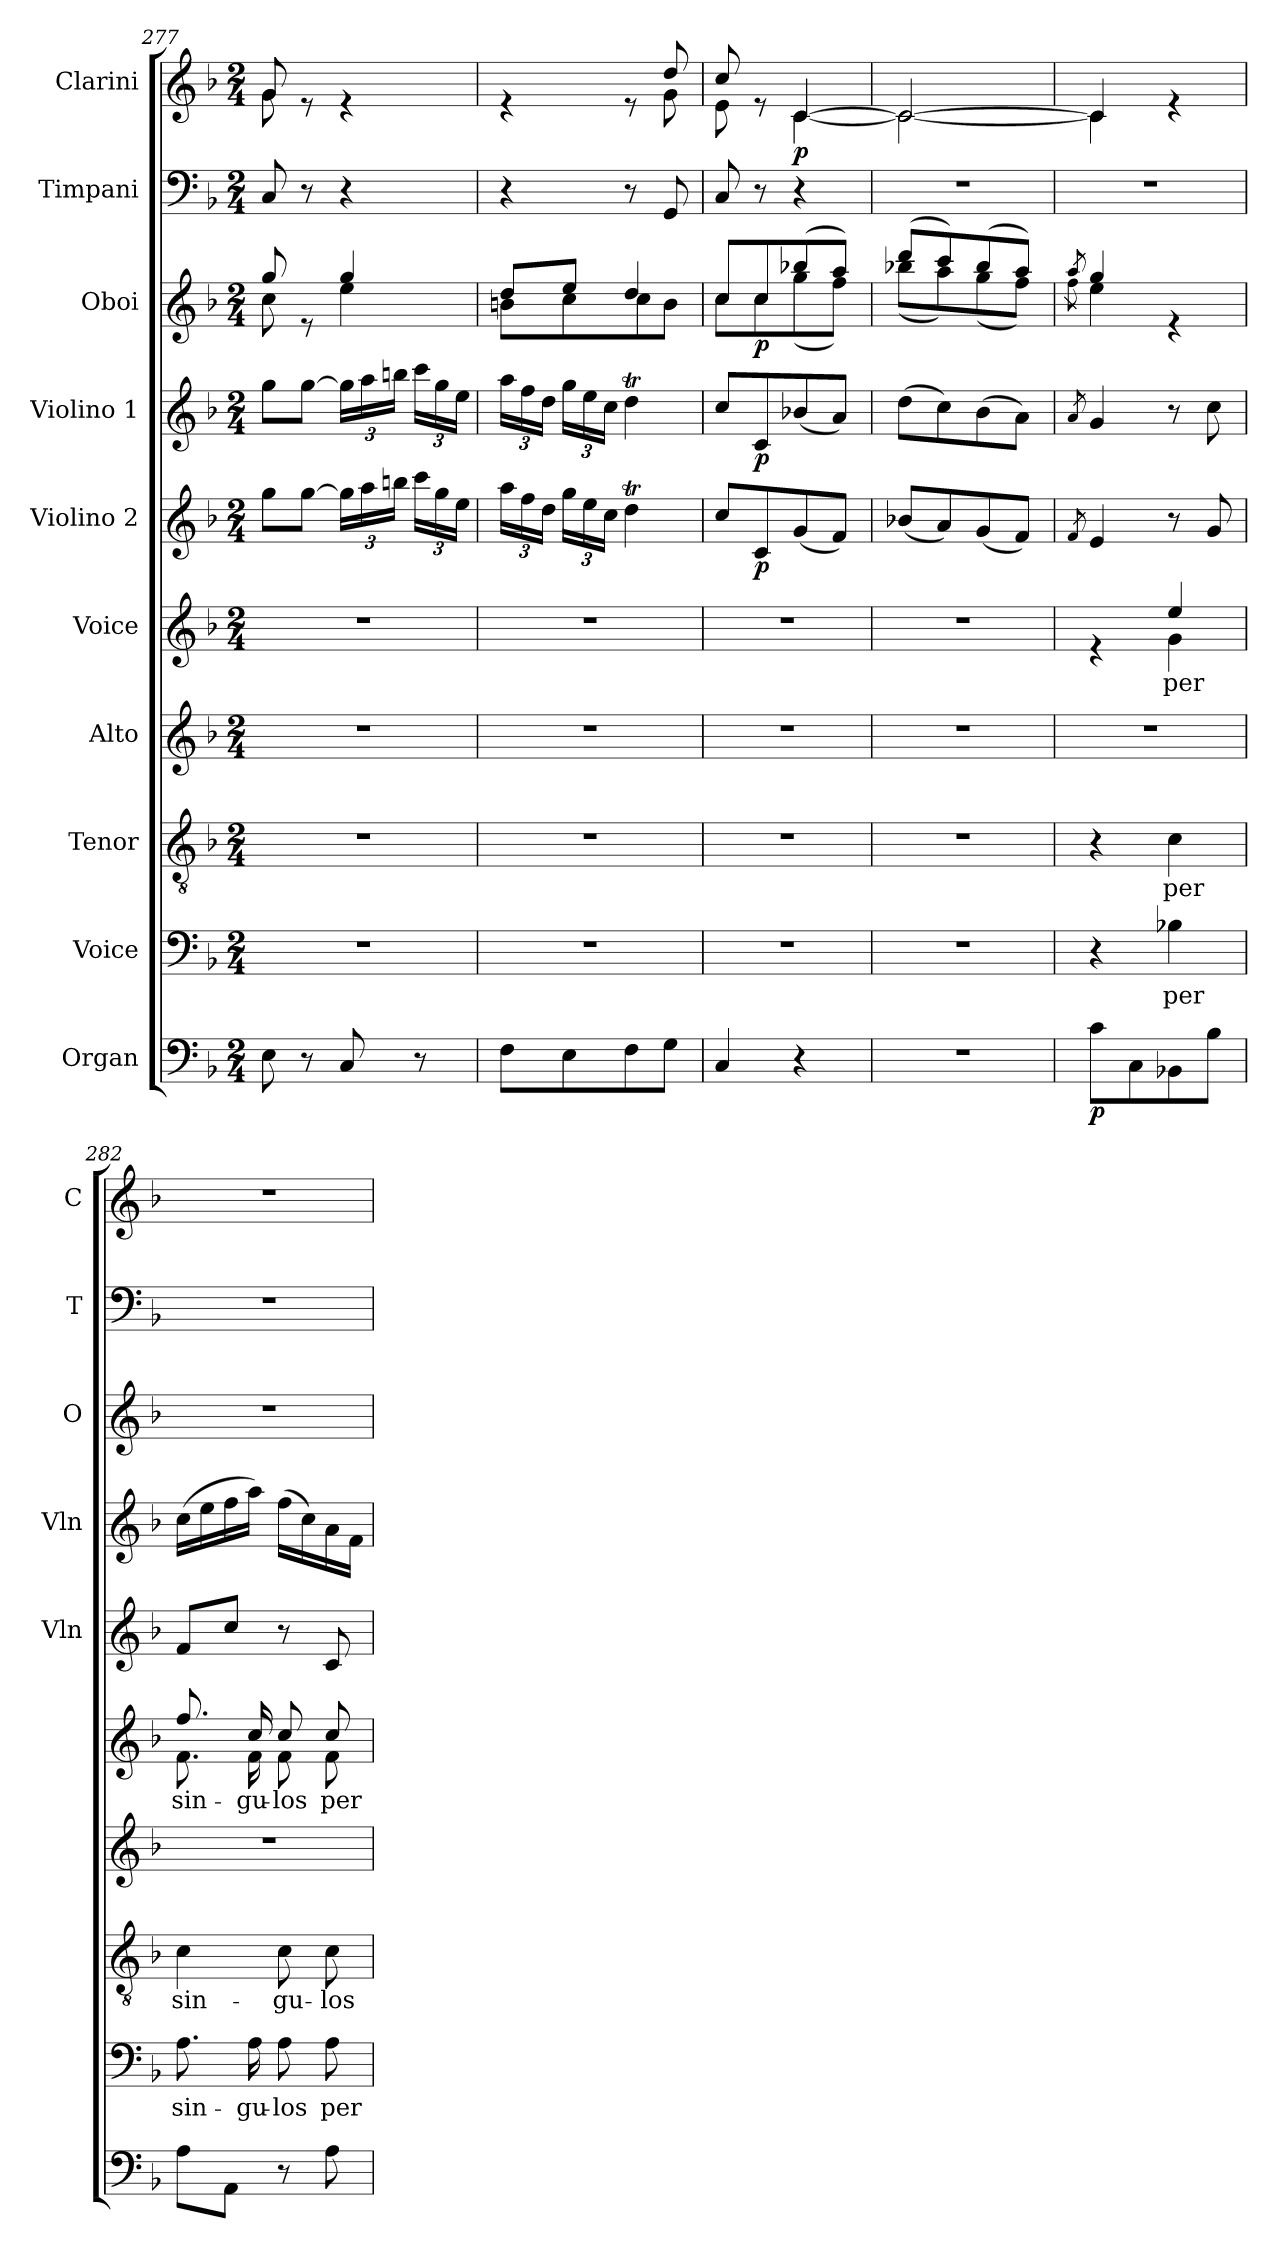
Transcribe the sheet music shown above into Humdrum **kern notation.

**kern	**dynam	**kern	**text	**kern	**text	**kern	**kern	**text	**kern	**dynam	**kern	**dynam	**kern	**dynam	**kern	**kern	**dynam
*part10	*part10	*part9	*part9	*part8	*part8	*part7	*part6	*part6	*part5	*part5	*part4	*part4	*part3	*part3	*part2	*part1	*part1
*staff10	*staff10	*staff9	*staff9	*staff8	*staff8	*staff7	*staff6	*staff6	*staff5	*staff5	*staff4	*staff4	*staff3	*staff3	*staff2	*staff1	*staff1
*I"Organ	*	*I"Voice	*	*I"Tenor	*	*I"Alto	*I"Voice	*	*I"Violino 2	*	*I"Violino 1	*	*I"Oboi	*	*I"Timpani	*I"Clarini	*
*	*	*	*	*	*	*	*	*	*I'Vln	*	*I'Vln	*	*I'O	*	*I'T	*I'C	*
*clefF4	*	*clefF4	*	*clefGv2	*	*clefG2	*clefG2	*	*clefG2	*	*clefG2	*	*clefG2	*	*clefF4	*clefG2	*
*k[b-]	*	*k[b-]	*	*k[b-]	*	*k[b-]	*k[b-]	*	*k[b-]	*	*k[b-]	*	*k[b-]	*	*k[b-]	*k[b-]	*
*M2/4	*	*M2/4	*	*M2/4	*	*M2/4	*M2/4	*	*M2/4	*	*M2/4	*	*M2/4	*	*M2/4	*M2/4	*
=277	=277	=277	=277	=277	=277	=277	=277	=277	=277	=277	=277	=277	=277	=277	=277	=277	=277
*	*	*	*	*	*	*	*	*	*	*	*	*	*^	*	*	*^	*
8E\	.	2r	.	2r	.	2r	2r	.	8gg\L	.	8gg\L	.	8gg/	8cc\	.	8C/	8g/	8g\	.
8r	.	.	.	.	.	.	.	.	[8gg\J	.	[8gg\J	.	8re	8ryy	.	8r	8re	4.ryy	.
*	*	*	*	*	*	*	*	*	*Xbrackettup	*	*Xbrackettup	*	*	*	*	*	*	*	*
8C/	.	.	.	.	.	.	.	.	24gg\LL]	.	24gg\LL]	.	4gg/	4ee\	.	4r	4re	.	.
.	.	.	.	.	.	.	.	.	24aa\	.	24aa\	.	.	.	.	.	.	.	.
.	.	.	.	.	.	.	.	.	24bbn\JJ	.	24bbn\JJ	.	.	.	.	.	.	.	.
8r	.	.	.	.	.	.	.	.	24ccc\LL	.	24ccc\LL	.	.	.	.	.	.	.	.
.	.	.	.	.	.	.	.	.	24gg\	.	24gg\	.	.	.	.	.	.	.	.
.	.	.	.	.	.	.	.	.	24ee\JJ	.	24ee\JJ	.	.	.	.	.	.	.	.
!!LO:PB:g=z	!!
=278	=278	=278	=278	=278	=278	=278	=278	=278	=278	=278	=278	=278	=278	=278	=278	=278	=278	=278	=278
8F\L	.	2r	.	2r	.	2r	2r	.	24aa\LL	.	24aa\LL	.	8dd/L	8bn\L	.	4r	4re	4.ryy	.
.	.	.	.	.	.	.	.	.	24ff\	.	24ff\	.	.	.	.	.	.	.	.
.	.	.	.	.	.	.	.	.	24dd\JJ	.	24dd\JJ	.	.	.	.	.	.	.	.
8E\	.	.	.	.	.	.	.	.	24gg\LL	.	24gg\LL	.	8ee/J	8cc\	.	.	.	.	.
.	.	.	.	.	.	.	.	.	24ee\	.	24ee\	.	.	.	.	.	.	.	.
.	.	.	.	.	.	.	.	.	24cc\JJ	.	24cc\JJ	.	.	.	.	.	.	.	.
8F\	.	.	.	.	.	.	.	.	4ddT\	.	4ddT\	.	4dd/	8cc\	.	8r	8re	.	.
8G\J	.	.	.	.	.	.	.	.	.	.	.	.	.	8b\J	.	8GG/	8dd/	8g\	.
=279	=279	=279	=279	=279	=279	=279	=279	=279	=279	=279	=279	=279	=279	=279	=279	=279	=279	=279	=279
4C/	.	2r	.	2r	.	2r	2r	.	8cc/L	.	8cc/L	.	8cc/L	8cc\L	.	8C/	8cc/	8e\	.
!	!	!	!	!	!	!	!	!	!	!LO:DY:b	!	!LO:DY:b	!	!	!LO:DY:b	!	!	!	!
.	.	.	.	.	.	.	.	.	8c/	p	8c/	p	8cc/	8cc\	p	8r	8re	8ryy	.
!	!	!	!	!	!	!	!	!	!	!	!	!	!	!	!	!	!	!	!LO:DY:b
4r	.	.	.	.	.	.	.	.	(8g/	.	(8b-X/	.	(8bb-X/	(8gg\	.	4r	[4c/	[4c\	p
.	.	.	.	.	.	.	.	.	8f/J)	.	8a/J)	.	8aa/J)	8ff\J)	.	.	.	.	.
=280	=280	=280	=280	=280	=280	=280	=280	=280	=280	=280	=280	=280	=280	=280	=280	=280	=280	=280	=280
2r	.	2r	.	2r	.	2r	2r	.	(8b-X/L	.	(8dd\L	.	(8ddd/L	(8bb-X\L	.	2r	2c/_	2c\_	.
.	.	.	.	.	.	.	.	.	8a/)	.	8cc\)	.	8ccc/)	8aa\)	.	.	.	.	.
.	.	.	.	.	.	.	.	.	(8g/	.	(8b-\	.	(8bb-/	(8gg\	.	.	.	.	.
.	.	.	.	.	.	.	.	.	8f/J)	.	8a\J)	.	8aa/J)	8ff\J)	.	.	.	.	.
=281	=281	=281	=281	=281	=281	=281	=281	=281	=281	=281	=281	=281	=281	=281	=281	=281	=281	=281	=281
.	.	.	.	.	.	.	.	.	8qf/	.	8qa/	.	8qaa/	8qff\	.	.	.	.	.
*	*	*	*	*	*	*	*^	*	*	*	*	*	*	*	*	*	*	*	*
!	!LO:DY:b	!	!	!	!	!	!	!	!	!	!	!	!	!	!	!	!	!	!	!
8c\L	p	4r	.	4r	.	2r	4re	4ryy	.	4e/	.	4g/	.	4gg/	4ee\	.	2r	4c/]	4c\]	.
8C\	.	.	.	.	.	.	.	.	.	.	.	.	.	.	.	.	.	.	.	.
!	!	!	!LO:LY:b	!	!LO:LY:b	!	!	!	!LO:LY:b	!	!	!	!	!	!	!	!	!	!	!
8BB-X\	.	4B-X\	per	4c\	per	.	4ee/	4g\	per	8r	.	8r	.	4re	4ryy	.	.	4re	4ryy	.
8B-\J	.	.	.	.	.	.	.	.	.	8g/	.	8cc\	.	.	.	.	.	.	.	.
*	*	*	*	*	*	*	*	*	*	*	*	*	*	*v	*v	*	*	*v	*v	*
=282	=282	=282	=282	=282	=282	=282	=282	=282	=282	=282	=282	=282	=282	=282	=282	=282	=282	=282
!	!	!	!LO:LY:b	!	!LO:LY:b	!	!	!	!LO:LY:b	!	!	!	!	!	!	!	!	!
8A\L	.	8.A\	sin-	4c\	sin-	2r	8.ff/	8.f\	sin-	8f/L	.	(16cc\LL	.	2r	.	2r	2r	.
.	.	.	.	.	.	.	.	.	.	.	.	16ee\	.	.	.	.	.	.
8AA\J	.	.	.	.	.	.	.	.	.	8cc/J	.	16ff\	.	.	.	.	.	.
!	!	!	!LO:LY:b	!	!	!	!	!	!LO:LY:b	!	!	!	!	!	!	!	!	!
.	.	16A\	-gu-	.	.	.	16cc/	16f\	-gu-	.	.	16aa\JJ)	.	.	.	.	.	.
!	!	!	!LO:LY:b	!	!LO:LY:b	!	!	!	!LO:LY:b	!	!	!	!	!	!	!	!	!
8r	.	8A\	-los	8c\	-gu-	.	8cc/	8f\	-los	8r	.	(16ff\LL	.	.	.	.	.	.
.	.	.	.	.	.	.	.	.	.	.	.	16cc\)	.	.	.	.	.	.
!	!	!	!LO:LY:b	!	!LO:LY:b	!	!	!	!LO:LY:b	!	!	!	!	!	!	!	!	!
8A\	.	8A\	per	8c\	-los	.	8cc/	8f\	per	8c/	.	16a\	.	.	.	.	.	.
.	.	.	.	.	.	.	.	.	.	.	.	16f\JJ	.	.	.	.	.	.
*	*	*	*	*	*	*	*v	*v	*	*	*	*	*	*	*	*	*	*
=	=	=	=	=	=	=	=	=	=	=	=	=	=	=	=	=	=
*-	*-	*-	*-	*-	*-	*-	*-	*-	*-	*-	*-	*-	*-	*-	*-	*-	*-
